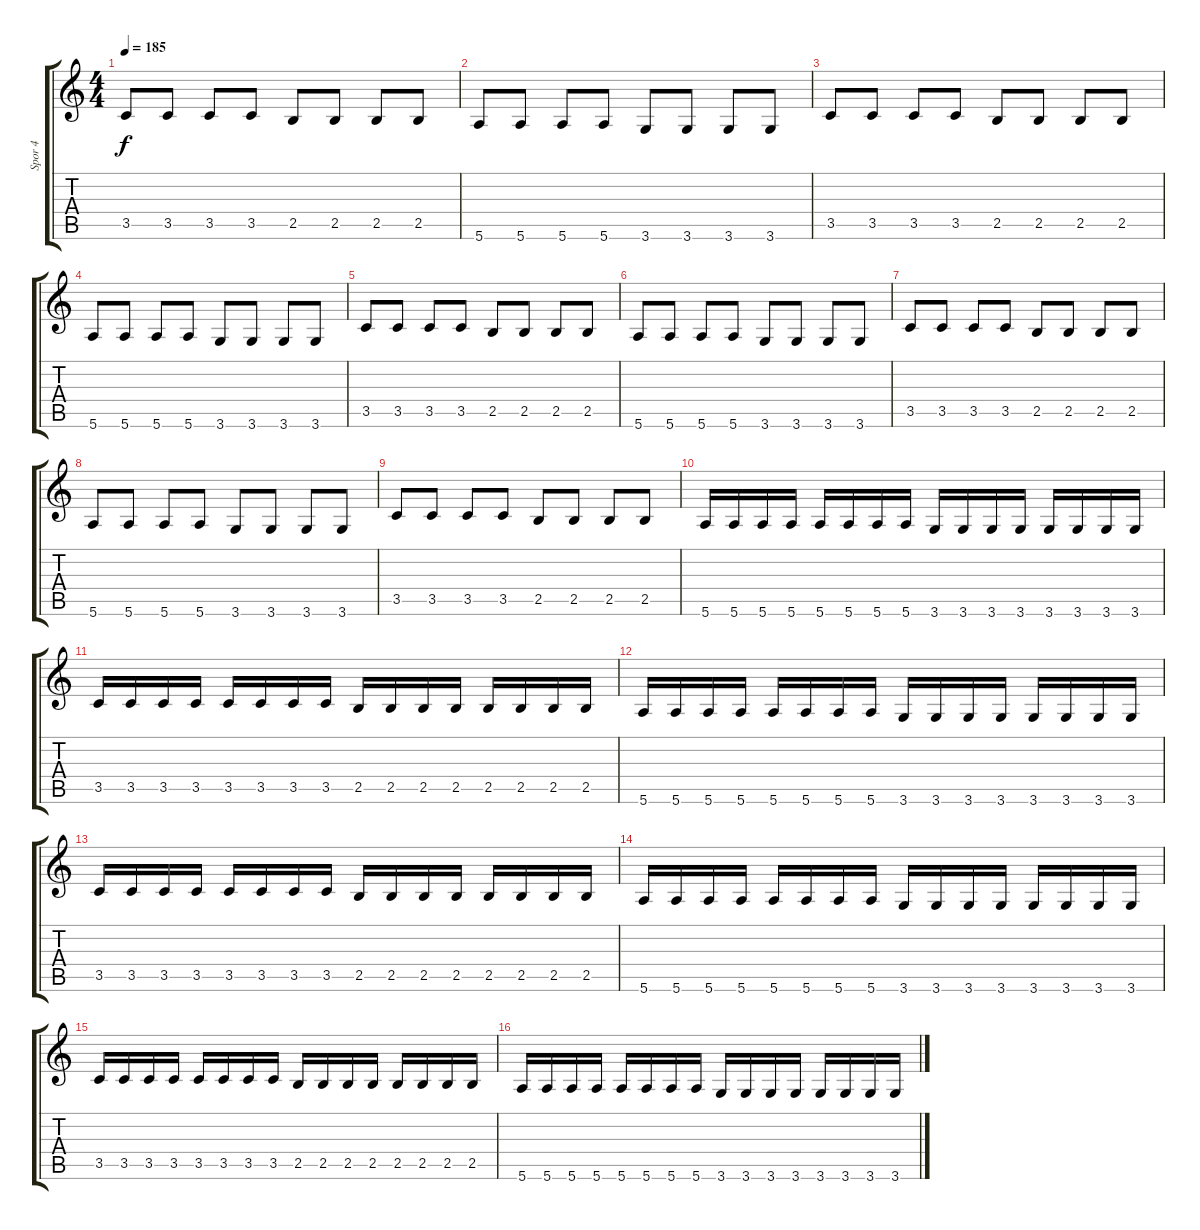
\track ("Spor 4" "Spor 4") {instrument electricbassfinger}
\staff {score tabs}
\tuning (E4 B3 G3 D3 A2 E2) {hide}
\ts (4 4)
\tempo 185
\clef g2
\ks c
3.5.8{dy f} 3.5.8 3.5.8 3.5.8 2.5.8 2.5.8 2.5.8 2.5.8 |
5.6.8 5.6.8 5.6.8 5.6.8 3.6.8 3.6.8 3.6.8 3.6.8 |
3.5.8 3.5.8 3.5.8 3.5.8 2.5.8 2.5.8 2.5.8 2.5.8 |
5.6.8 5.6.8 5.6.8 5.6.8 3.6.8 3.6.8 3.6.8 3.6.8 |
3.5.8 3.5.8 3.5.8 3.5.8 2.5.8 2.5.8 2.5.8 2.5.8 |
5.6.8 5.6.8 5.6.8 5.6.8 3.6.8 3.6.8 3.6.8 3.6.8 |
3.5.8 3.5.8 3.5.8 3.5.8 2.5.8 2.5.8 2.5.8 2.5.8 |
5.6.8 5.6.8 5.6.8 5.6.8 3.6.8 3.6.8 3.6.8 3.6.8 |
3.5.8 3.5.8 3.5.8 3.5.8 2.5.8 2.5.8 2.5.8 2.5.8 |
5.6.16 5.6.16 5.6.16 5.6.16 5.6.16 5.6.16 5.6.16 5.6.16 3.6.16 3.6.16 3.6.16 3.6.16 3.6.16 3.6.16 3.6.16 3.6.16 |
3.5.16 3.5.16 3.5.16 3.5.16 3.5.16 3.5.16 3.5.16 3.5.16 2.5.16 2.5.16 2.5.16 2.5.16 2.5.16 2.5.16 2.5.16 2.5.16 |
5.6.16 5.6.16 5.6.16 5.6.16 5.6.16 5.6.16 5.6.16 5.6.16 3.6.16 3.6.16 3.6.16 3.6.16 3.6.16 3.6.16 3.6.16 3.6.16 |
3.5.16 3.5.16 3.5.16 3.5.16 3.5.16 3.5.16 3.5.16 3.5.16 2.5.16 2.5.16 2.5.16 2.5.16 2.5.16 2.5.16 2.5.16 2.5.16 |
5.6.16 5.6.16 5.6.16 5.6.16 5.6.16 5.6.16 5.6.16 5.6.16 3.6.16 3.6.16 3.6.16 3.6.16 3.6.16 3.6.16 3.6.16 3.6.16 |
3.5.16 3.5.16 3.5.16 3.5.16 3.5.16 3.5.16 3.5.16 3.5.16 2.5.16 2.5.16 2.5.16 2.5.16 2.5.16 2.5.16 2.5.16 2.5.16 |
5.6.16 5.6.16 5.6.16 5.6.16 5.6.16 5.6.16 5.6.16 5.6.16 3.6.16 3.6.16 3.6.16 3.6.16 3.6.16 3.6.16 3.6.16 3.6.16
